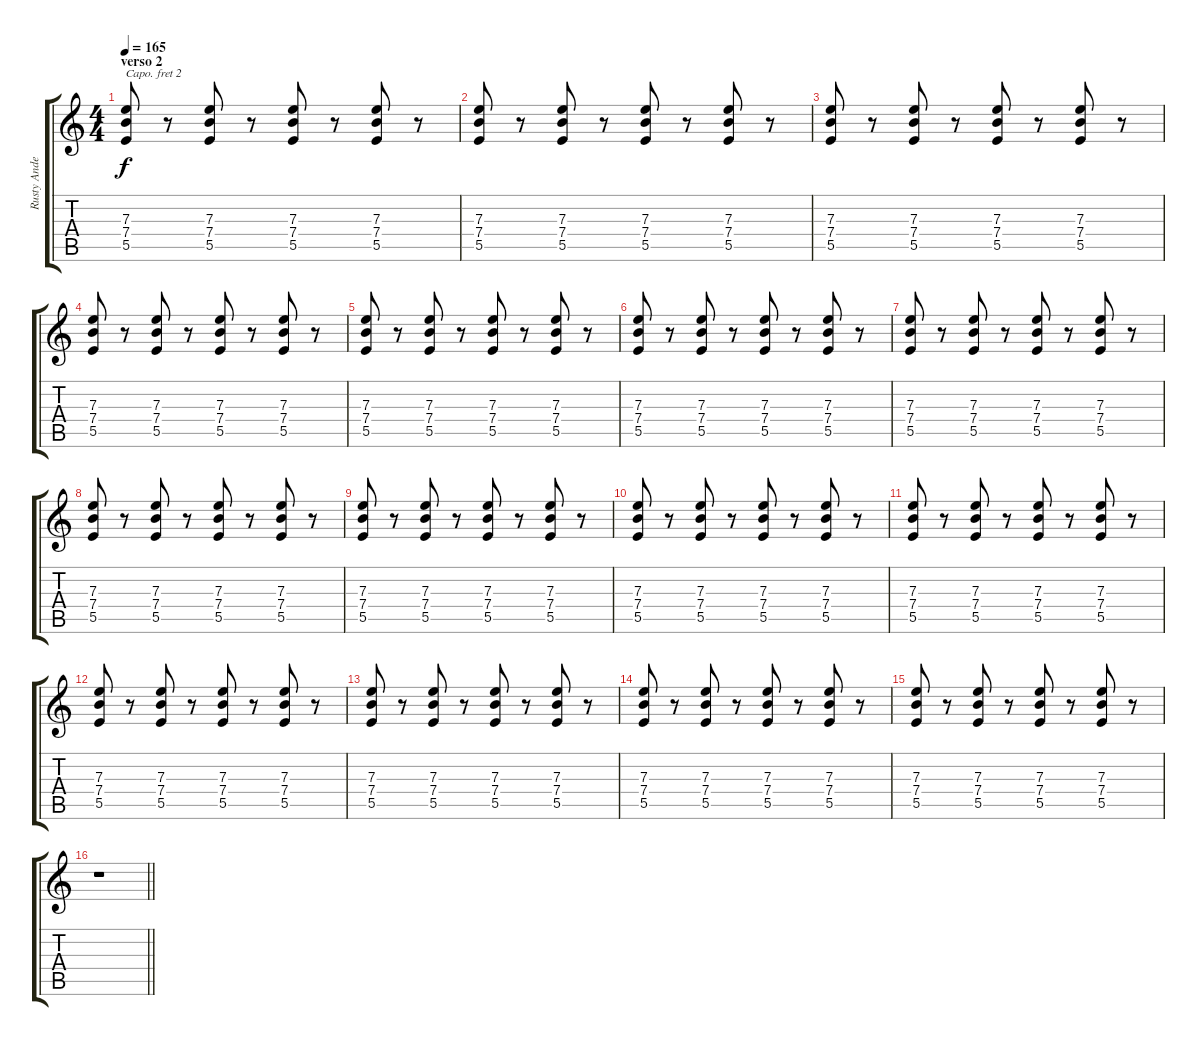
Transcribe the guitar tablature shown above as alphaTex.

\track ("Rusty Anderson" "Rusty Ande") {instrument distortionguitar}
\staff {score tabs}
\capo 2
\tuning (E4 B3 G3 D3 A2 E2) {hide}
\ts (4 4)
\section ("" "verso 2")
\tempo 165
\clef g2
\ks c
(7.3 7.4 5.5).8{dy f} r.8 (7.3 7.4 5.5).8 r.8 (7.3 7.4 5.5).8 r.8 (7.3 7.4 5.5).8 r.8 |
(7.3 7.4 5.5).8 r.8 (7.3 7.4 5.5).8 r.8 (7.3 7.4 5.5).8 r.8 (7.3 7.4 5.5).8 r.8 |
(7.3 7.4 5.5).8 r.8 (7.3 7.4 5.5).8 r.8 (7.3 7.4 5.5).8 r.8 (7.3 7.4 5.5).8 r.8 |
(7.3 7.4 5.5).8 r.8 (7.3 7.4 5.5).8 r.8 (7.3 7.4 5.5).8 r.8 (7.3 7.4 5.5).8 r.8 |
(7.3 7.4 5.5).8 r.8 (7.3 7.4 5.5).8 r.8 (7.3 7.4 5.5).8 r.8 (7.3 7.4 5.5).8 r.8 |
(7.3 7.4 5.5).8 r.8 (7.3 7.4 5.5).8 r.8 (7.3 7.4 5.5).8 r.8 (7.3 7.4 5.5).8 r.8 |
(7.3 7.4 5.5).8 r.8 (7.3 7.4 5.5).8 r.8 (7.3 7.4 5.5).8 r.8 (7.3 7.4 5.5).8 r.8 |
(7.3 7.4 5.5).8 r.8 (7.3 7.4 5.5).8 r.8 (7.3 7.4 5.5).8 r.8 (7.3 7.4 5.5).8 r.8 |
(7.3 7.4 5.5).8 r.8 (7.3 7.4 5.5).8 r.8 (7.3 7.4 5.5).8 r.8 (7.3 7.4 5.5).8 r.8 |
(7.3 7.4 5.5).8 r.8 (7.3 7.4 5.5).8 r.8 (7.3 7.4 5.5).8 r.8 (7.3 7.4 5.5).8 r.8 |
(7.3 7.4 5.5).8 r.8 (7.3 7.4 5.5).8 r.8 (7.3 7.4 5.5).8 r.8 (7.3 7.4 5.5).8 r.8 |
(7.3 7.4 5.5).8 r.8 (7.3 7.4 5.5).8 r.8 (7.3 7.4 5.5).8 r.8 (7.3 7.4 5.5).8 r.8 |
(7.3 7.4 5.5).8 r.8 (7.3 7.4 5.5).8 r.8 (7.3 7.4 5.5).8 r.8 (7.3 7.4 5.5).8 r.8 |
(7.3 7.4 5.5).8 r.8 (7.3 7.4 5.5).8 r.8 (7.3 7.4 5.5).8 r.8 (7.3 7.4 5.5).8 r.8 |
(7.3 7.4 5.5).8 r.8 (7.3 7.4 5.5).8 r.8 (7.3 7.4 5.5).8 r.8 (7.3 7.4 5.5).8 r.8 |
\barLineRight lightlight
r.1
